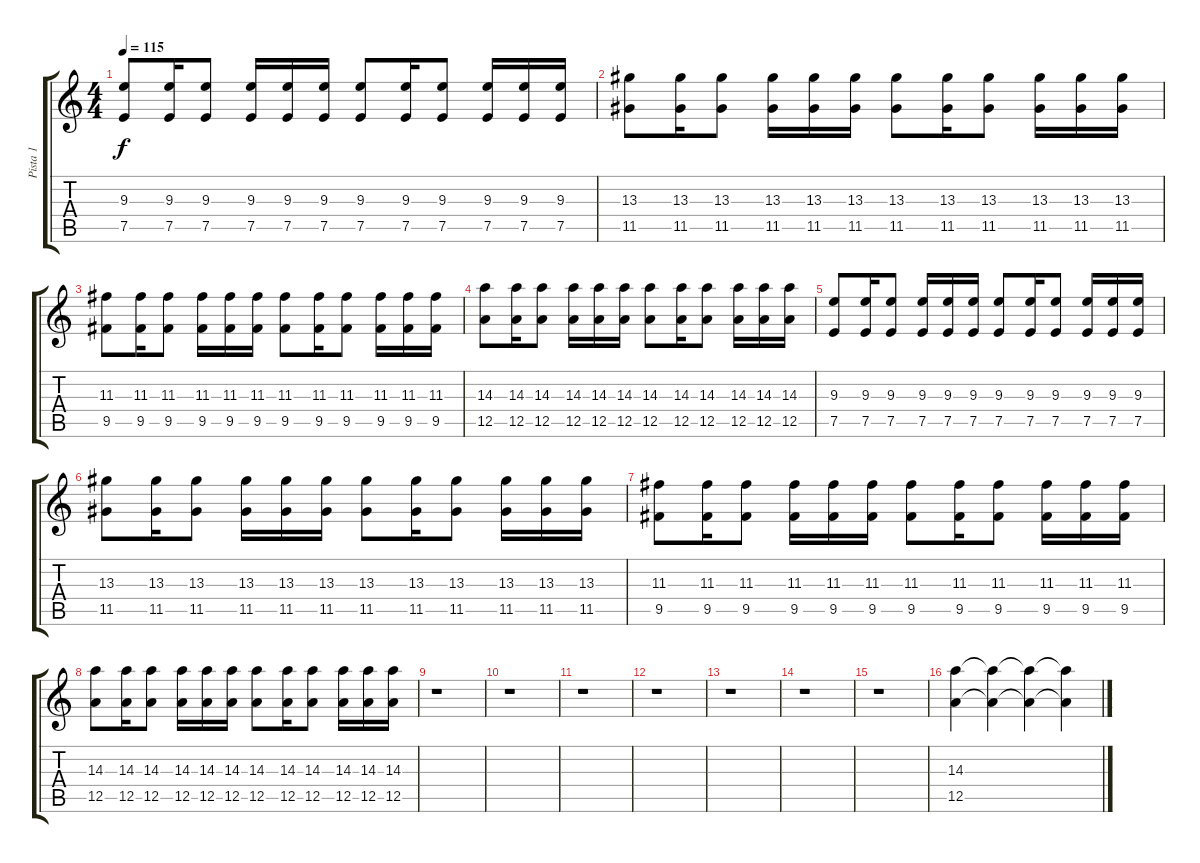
\track ("Pista 1" "Pista 1") {instrument distortionguitar}
\staff {score tabs}
\tuning (E4 B3 G3 D3 A2 E2) {hide}
\ts (4 4)
\tempo 115
\clef g2
\ks c
(9.3 7.5).8{dy f} (9.3 7.5).16 (9.3 7.5).8 (9.3 7.5).16 (9.3 7.5).16 (9.3 7.5).16 (9.3 7.5).8 (9.3 7.5).16 (9.3 7.5).8 (9.3 7.5).16 (9.3 7.5).16 (9.3 7.5).16 |
(13.3 11.5).8 (13.3 11.5).16 (13.3 11.5).8 (13.3 11.5).16 (13.3 11.5).16 (13.3 11.5).16 (13.3 11.5).8 (13.3 11.5).16 (13.3 11.5).8 (13.3 11.5).16 (13.3 11.5).16 (13.3 11.5).16 |
(11.3 9.5).8 (11.3 9.5).16 (11.3 9.5).8 (11.3 9.5).16 (11.3 9.5).16 (11.3 9.5).16 (11.3 9.5).8 (11.3 9.5).16 (11.3 9.5).8 (11.3 9.5).16 (11.3 9.5).16 (11.3 9.5).16 |
(14.3 12.5).8 (14.3 12.5).16 (14.3 12.5).8 (14.3 12.5).16 (14.3 12.5).16 (14.3 12.5).16 (14.3 12.5).8 (14.3 12.5).16 (14.3 12.5).8 (14.3 12.5).16 (14.3 12.5).16 (14.3 12.5).16 |
(9.3 7.5).8 (9.3 7.5).16 (9.3 7.5).8 (9.3 7.5).16 (9.3 7.5).16 (9.3 7.5).16 (9.3 7.5).8 (9.3 7.5).16 (9.3 7.5).8 (9.3 7.5).16 (9.3 7.5).16 (9.3 7.5).16 |
(13.3 11.5).8 (13.3 11.5).16 (13.3 11.5).8 (13.3 11.5).16 (13.3 11.5).16 (13.3 11.5).16 (13.3 11.5).8 (13.3 11.5).16 (13.3 11.5).8 (13.3 11.5).16 (13.3 11.5).16 (13.3 11.5).16 |
(11.3 9.5).8 (11.3 9.5).16 (11.3 9.5).8 (11.3 9.5).16 (11.3 9.5).16 (11.3 9.5).16 (11.3 9.5).8 (11.3 9.5).16 (11.3 9.5).8 (11.3 9.5).16 (11.3 9.5).16 (11.3 9.5).16 |
(14.3 12.5).8 (14.3 12.5).16 (14.3 12.5).8 (14.3 12.5).16 (14.3 12.5).16 (14.3 12.5).16 (14.3 12.5).8 (14.3 12.5).16 (14.3 12.5).8 (14.3 12.5).16 (14.3 12.5).16 (14.3 12.5).16 |
r.1 |
r.1 |
r.1 |
r.1 |
r.1 |
r.1 |
r.1 |
(14.3 12.5).4 (14.3{t} 12.5{t}).4 (14.3{t} 12.5{t}).4 (14.3{t} 12.5{t}).4
